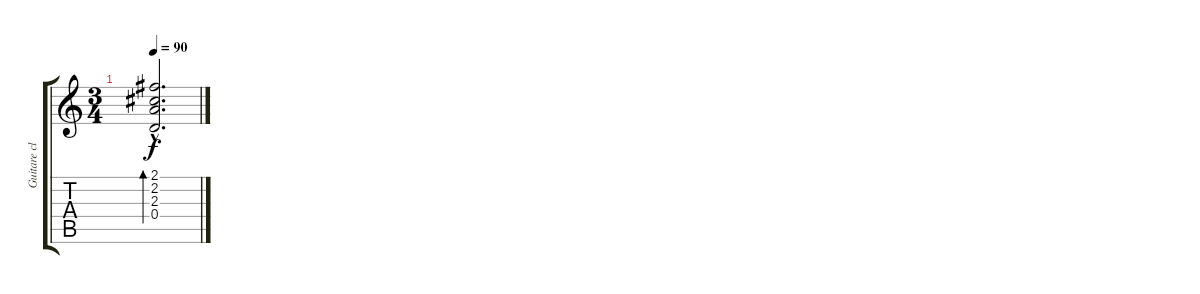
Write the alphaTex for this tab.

\track ("Guitare classique" "Guitare cl") {instrument acousticguitarnylon}
\staff {score tabs}
\tuning (E4 B3 G3 D3 A2 E2) {hide}
\ts (3 4)
\tempo 90
\clef g2
\ks c
(2.1{hac} 2.2{hac} 2.3{hac} 0.4{hac}).2{d bd 480 dy f}
